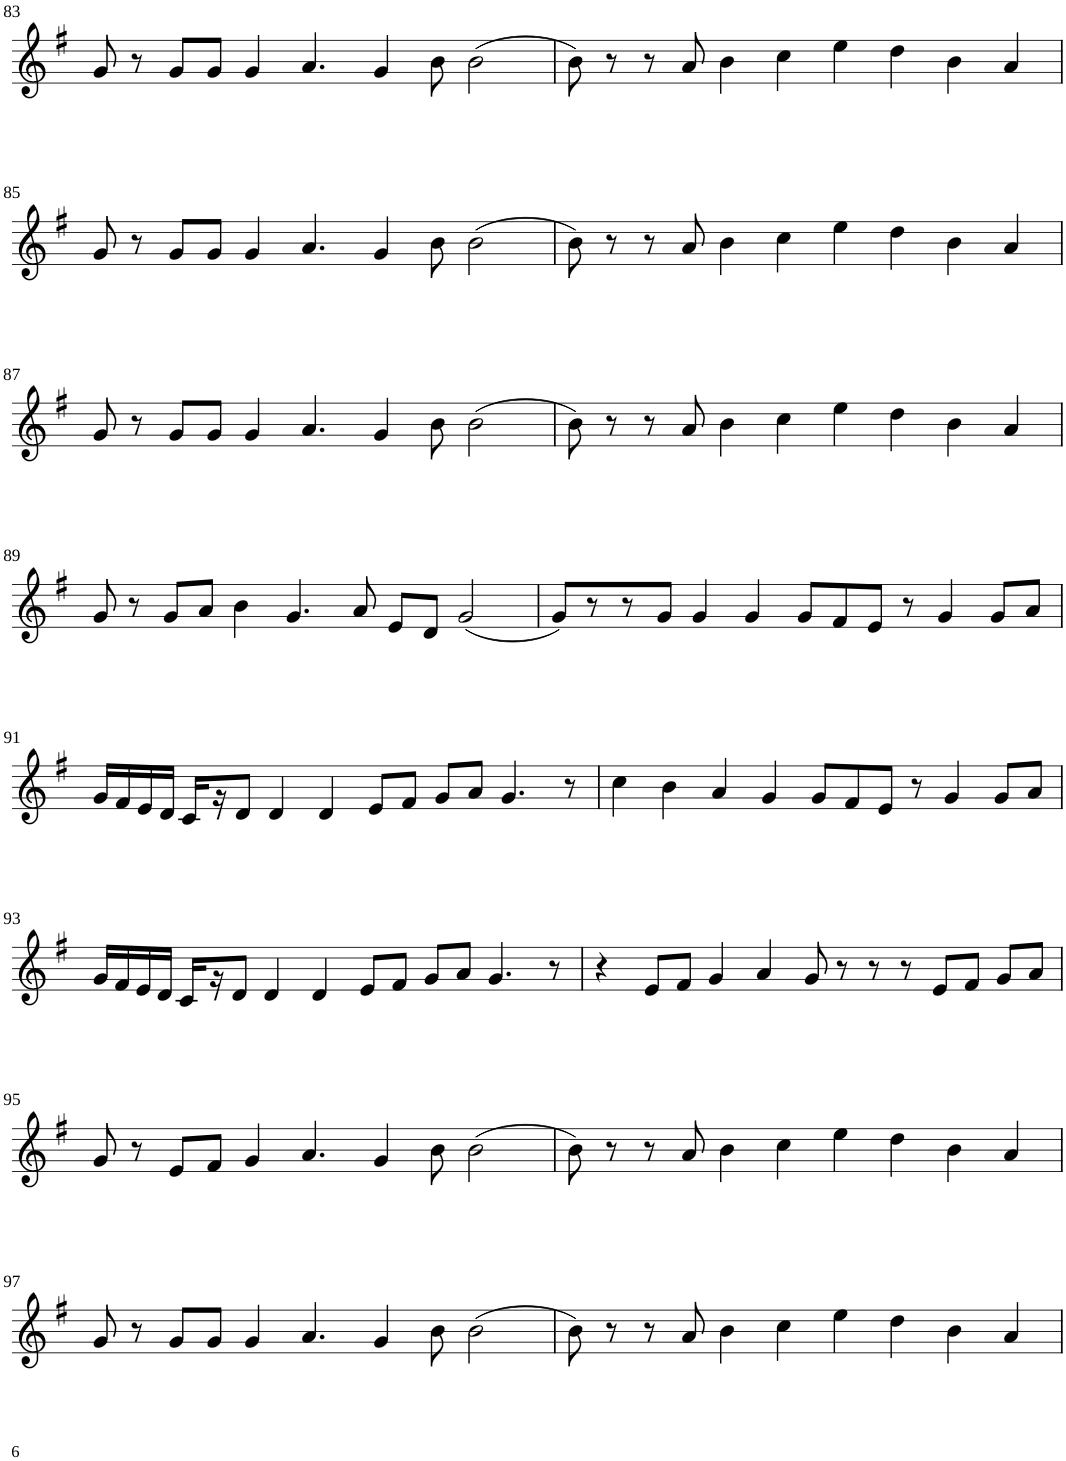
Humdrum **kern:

**kern
*part1
*staff1
*I"Violin
!!LO:PB:g=z
*clefG2
*k[f#]
*G:
*M8/4
=83
8g/
8r
8g/L
8g/J
4g/
4.a/
4g/
8b\
(2b\
=84
8b\)
8r
8r
8a/
4b\
4cc\
4ee\
4dd\
4b\
4a/
!!LO:LB:g=z
=85
8g/
8r
8g/L
8g/J
4g/
4.a/
4g/
8b\
(2b\
=86
8b\)
8r
8r
8a/
4b\
4cc\
4ee\
4dd\
4b\
4a/
!!LO:LB:g=z
=87
8g/
8r
8g/L
8g/J
4g/
4.a/
4g/
8b\
(2b\
=88
8b\)
8r
8r
8a/
4b\
4cc\
4ee\
4dd\
4b\
4a/
!!LO:LB:g=z
=89
8g/
8r
8g/L
8a/J
4b\
4.g/
8a/
8e/L
8d/J
(2g/
=90
8g/L)
8r
8r
8g/J
4g/
4g/
8g/L
8f#/
8e/J
8r
4g/
8g/L
8a/J
!!LO:LB:g=z
=91
16g/LL
16f#/
16e/
16d/JJ
16c/LL
16r
8d/J
4d/
4d/
8e/L
8f#/J
8g/L
8a/J
4.g/
8r
=92
4cc\
4b\
4a/
4g/
8g/L
8f#/
8e/J
8r
4g/
8g/L
8a/J
!!LO:LB:g=z
=93
16g/LL
16f#/
16e/
16d/JJ
16c/LL
16r
8d/J
4d/
4d/
8e/L
8f#/J
8g/L
8a/J
4.g/
8r
=94
4r
8e/L
8f#/J
4g/
4a/
8g/
8r
8r
8r
8e/L
8f#/J
8g/L
8a/J
!!LO:LB:g=z
=95
8g/
8r
8e/L
8f#/J
4g/
4.a/
4g/
8b\
(2b\
=96
8b\)
8r
8r
8a/
4b\
4cc\
4ee\
4dd\
4b\
4a/
!!LO:LB:g=z
=97
8g/
8r
8g/L
8g/J
4g/
4.a/
4g/
8b\
(2b\
=98
8b\)
8r
8r
8a/
4b\
4cc\
4ee\
4dd\
4b\
4a/
=
*-
